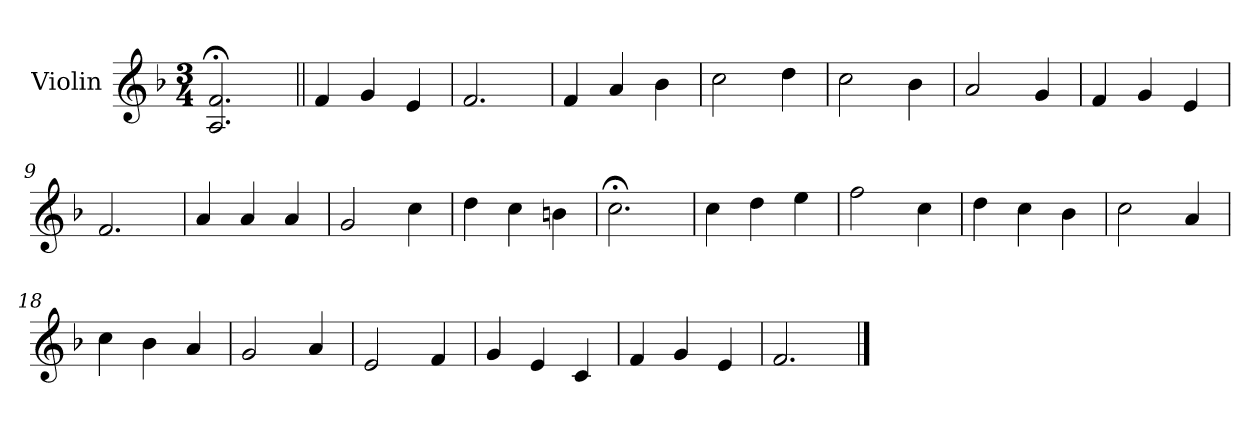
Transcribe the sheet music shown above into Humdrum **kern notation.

**kern
*part1
*staff1
*I"Violin
*I'Vln.
*clefG2
*k[b-]
*M3/4
=1
2.A;</ 2.f;</
=2||
4f/
4g/
4e/
=3
2.f/
=4
4f/
4a/
4b-\
=5
2cc\
4dd\
=6
2cc\
4b-\
=7
2a/
4g/
=8
4f/
4g/
4e/
=9
2.f/
=10
4a/
4a/
4a/
!!LO:LB:g=z
=11
2g/
4cc\
=12
4dd\
4cc\
4bn\
=13
2.cc;<\
=14
4cc\
4dd\
4ee\
=15
2ff\
4cc\
=16
4dd\
4cc\
4b-\
=17
2cc\
4a/
=18
4cc\
4b-\
4a/
=19
2g/
4a/
=20
2e/
4f/
!!LO:LB:g=z
=21
4g/
4e/
4c/
=22
4f/
4g/
4e/
=23
2.f/
==
*-
